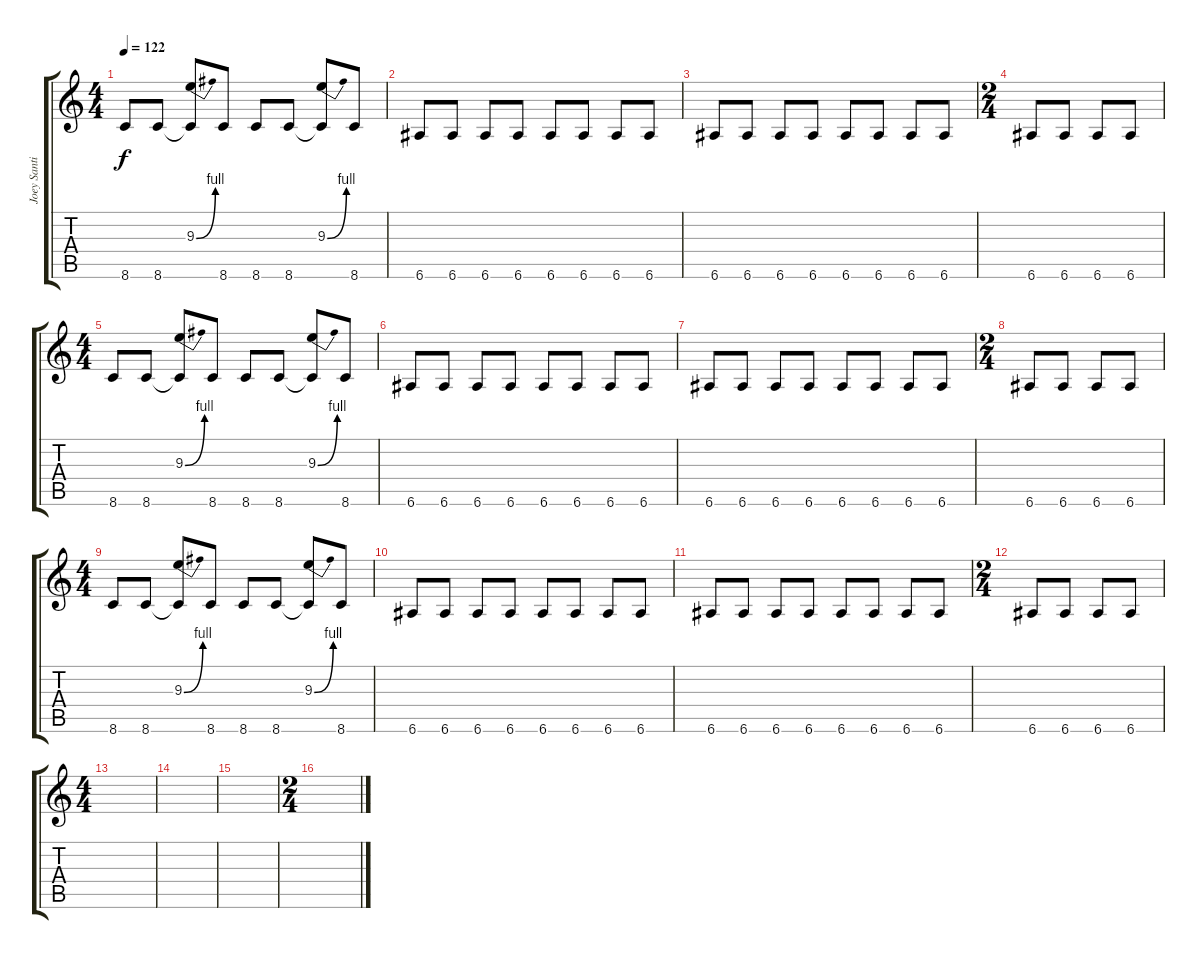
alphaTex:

\track ("Joey Santiago" "Joey Santi") {instrument overdrivenguitar}
\staff {score tabs}
\tuning (E4 B3 G3 D3 A2 E2) {hide}
\ts (4 4)
\tempo 122
\clef g2
\ks c
8.6.8{dy f} 8.6.8 (9.3{be (bend 0 0 60 4)} 8.6{t}).8 8.6.8 8.6.8 8.6.8 (9.3{be (bend 0 0 60 4)} 8.6{t}).8 8.6.8 |
6.6.8 6.6.8 6.6.8 6.6.8 6.6.8 6.6.8 6.6.8 6.6.8 |
6.6.8 6.6.8 6.6.8 6.6.8 6.6.8 6.6.8 6.6.8 6.6.8 |
\ts (2 4)
6.6.8 6.6.8 6.6.8 6.6.8 |
\ts (4 4)
8.6.8 8.6.8 (9.3{be (bend 0 0 60 4)} 8.6{t}).8 8.6.8 8.6.8 8.6.8 (9.3{be (bend 0 0 60 4)} 8.6{t}).8 8.6.8 |
6.6.8 6.6.8 6.6.8 6.6.8 6.6.8 6.6.8 6.6.8 6.6.8 |
6.6.8 6.6.8 6.6.8 6.6.8 6.6.8 6.6.8 6.6.8 6.6.8 |
\ts (2 4)
6.6.8 6.6.8 6.6.8 6.6.8 |
\ts (4 4)
8.6.8 8.6.8 (9.3{be (bend 0 0 60 4)} 8.6{t}).8 8.6.8 8.6.8 8.6.8 (9.3{be (bend 0 0 60 4)} 8.6{t}).8 8.6.8 |
6.6.8 6.6.8 6.6.8 6.6.8 6.6.8 6.6.8 6.6.8 6.6.8 |
6.6.8 6.6.8 6.6.8 6.6.8 6.6.8 6.6.8 6.6.8 6.6.8 |
\ts (2 4)
6.6.8 6.6.8 6.6.8 6.6.8 |
\ts (4 4)
|
|
|
\ts (2 4)
